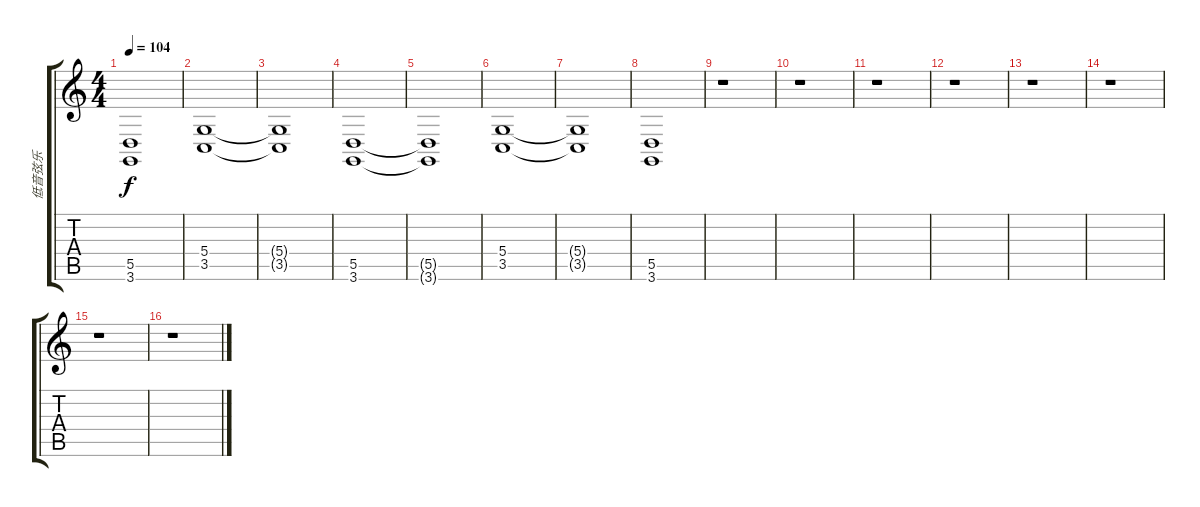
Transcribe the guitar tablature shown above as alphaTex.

\track ("低音弦乐" "低音弦乐") {instrument stringensemble1}
\staff {score tabs}
\tuning (E4 B3 G3 D3 A2 E2) {hide}
\ts (4 4)
\tempo 104
\clef g2
\ks c
(5.5{t} 3.6{t}).1{dy f} |
(5.4 3.5).1 |
(5.4{t} 3.5{t}).1 |
(5.5 3.6).1 |
(5.5{t} 3.6{t}).1 |
(5.4 3.5).1 |
(5.4{t} 3.5{t}).1 |
(5.5 3.6).1{volume 4} |
r.1 |
r.1 |
r.1 |
r.1 |
r.1 |
r.1 |
r.1 |
r.1
